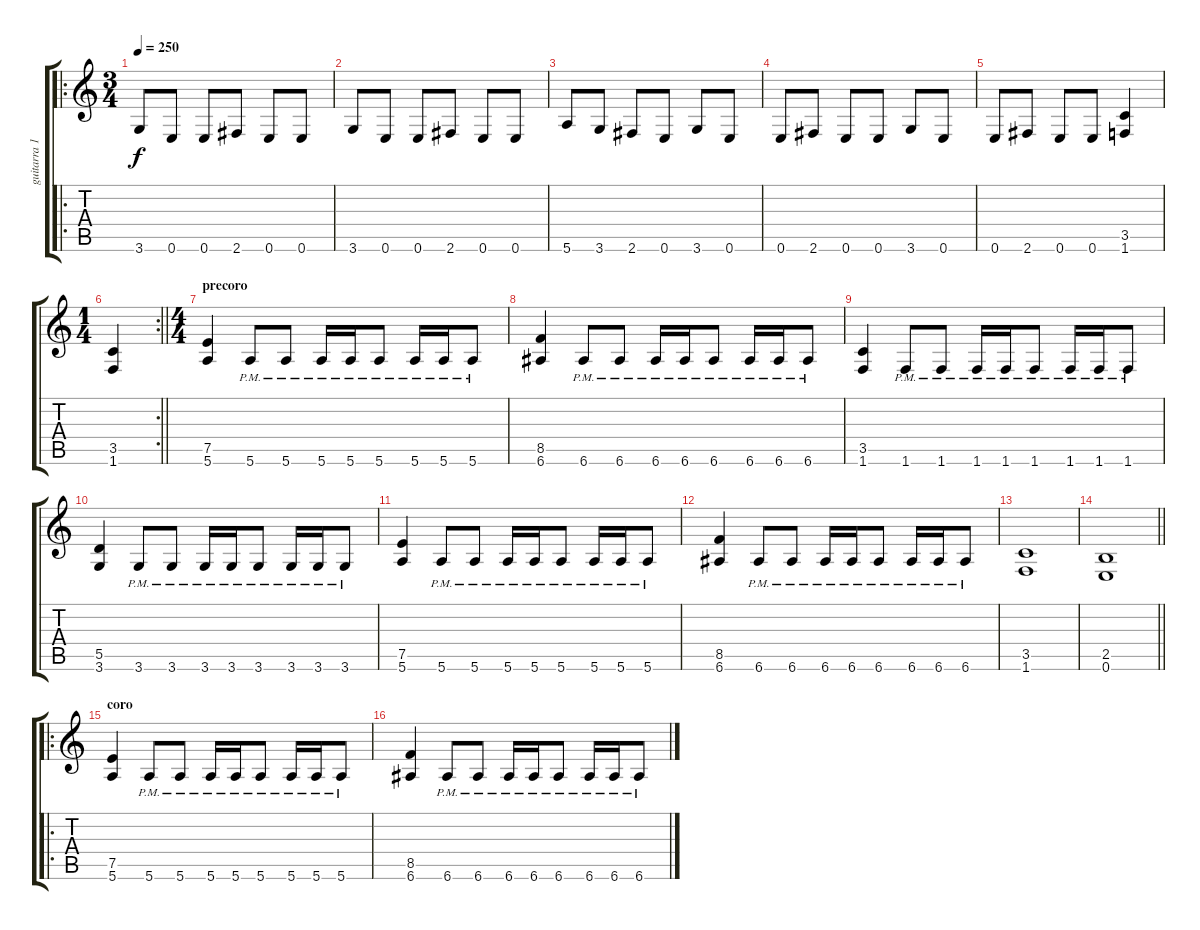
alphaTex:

\track ("guitarra 1" "guitarra 1") {instrument overdrivenguitar}
\staff {score tabs}
\tuning (E4 B3 G3 D3 A2 E2) {hide}
\ro
\ts (3 4)
\tempo 250
\clef g2
\ks c
3.6.8{dy f} 0.6.8 0.6.8 2.6.8 0.6.8 0.6.8 |
3.6.8 0.6.8 0.6.8 2.6.8 0.6.8 0.6.8 |
5.6.8 3.6.8 2.6.8 0.6.8 3.6.8 0.6.8 |
0.6.8 2.6.8 0.6.8 0.6.8 3.6.8 0.6.8 |
0.6.8 2.6.8 0.6.8 0.6.8 (3.5 1.6).4 |
\rc 2
\ts (1 4)
\barLineRight lightlight
(3.5 1.6).4 |
\ts (4 4)
\section ("" "precoro")
(7.5 5.6).4 5.6{pm}.8 5.6{pm}.8 5.6{pm}.16 5.6{pm}.16 5.6{pm}.8 5.6{pm}.16 5.6{pm}.16 5.6{pm}.8 |
(8.5 6.6).4 6.6{pm}.8 6.6{pm}.8 6.6{pm}.16 6.6{pm}.16 6.6{pm}.8 6.6{pm}.16 6.6{pm}.16 6.6{pm}.8 |
(3.5 1.6).4 1.6{pm}.8 1.6{pm}.8 1.6{pm}.16 1.6{pm}.16 1.6{pm}.8 1.6{pm}.16 1.6{pm}.16 1.6{pm}.8 |
(5.5 3.6).4 3.6{pm}.8 3.6{pm}.8 3.6{pm}.16 3.6{pm}.16 3.6{pm}.8 3.6{pm}.16 3.6{pm}.16 3.6{pm}.8 |
(7.5 5.6).4 5.6{pm}.8 5.6{pm}.8 5.6{pm}.16 5.6{pm}.16 5.6{pm}.8 5.6{pm}.16 5.6{pm}.16 5.6{pm}.8 |
(8.5 6.6).4 6.6{pm}.8 6.6{pm}.8 6.6{pm}.16 6.6{pm}.16 6.6{pm}.8 6.6{pm}.16 6.6{pm}.16 6.6{pm}.8 |
(3.5 1.6).1 |
\barLineRight lightlight
(2.5 0.6).1 |
\ro
\section ("" "coro")
(7.5 5.6).4 5.6{pm}.8 5.6{pm}.8 5.6{pm}.16 5.6{pm}.16 5.6{pm}.8 5.6{pm}.16 5.6{pm}.16 5.6{pm}.8 |
(8.5 6.6).4 6.6{pm}.8 6.6{pm}.8 6.6{pm}.16 6.6{pm}.16 6.6{pm}.8 6.6{pm}.16 6.6{pm}.16 6.6{pm}.8
